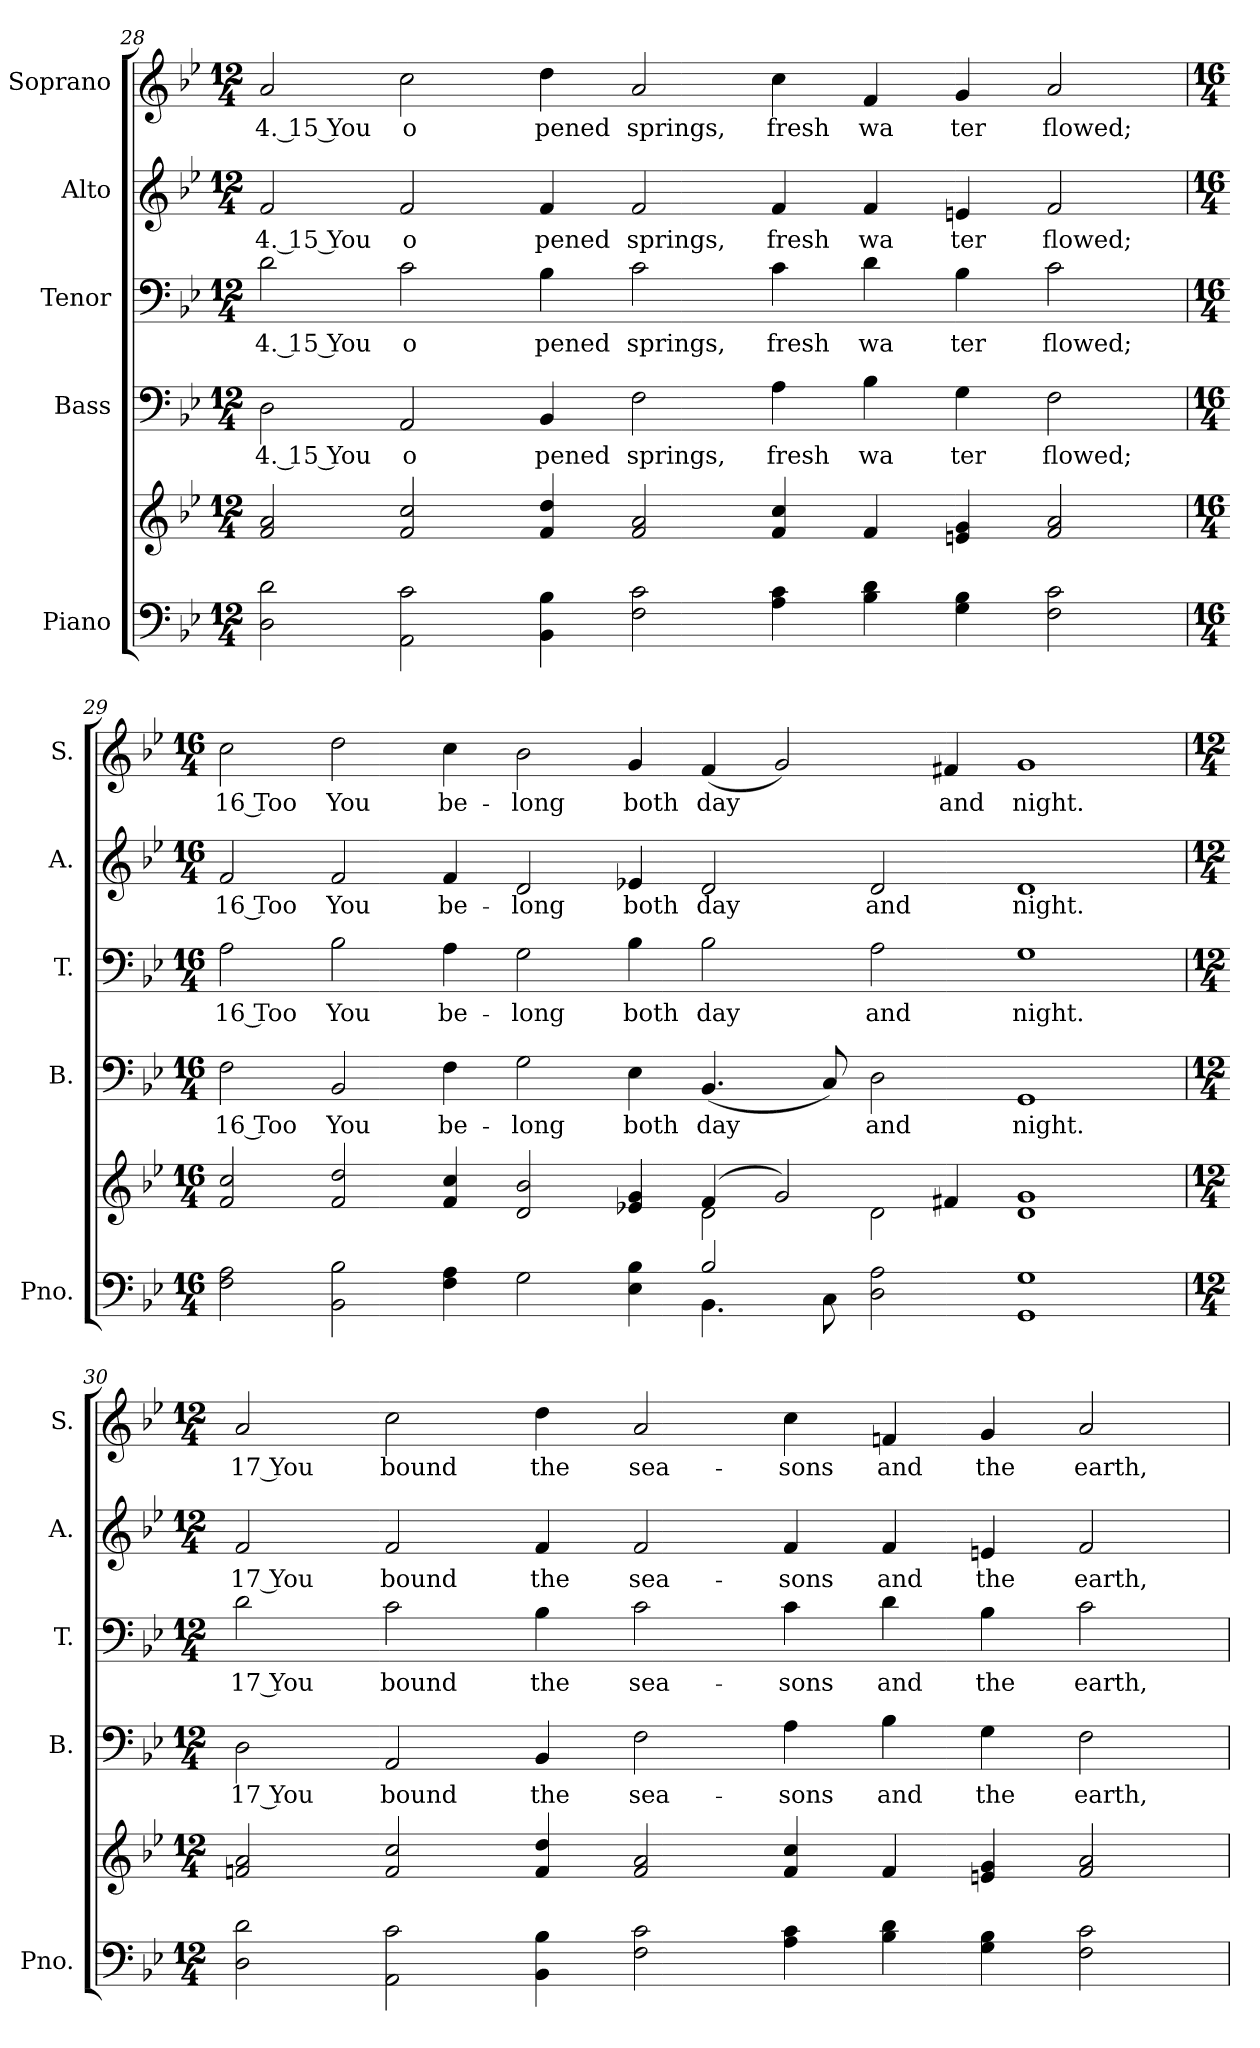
**kern	**kern	**kern	**text	**kern	**text	**kern	**text	**kern	**text
*part5	*part5	*part4	*part4	*part3	*part3	*part2	*part2	*part1	*part1
*staff6	*staff5	*staff4	*staff4	*staff3	*staff3	*staff2	*staff2	*staff1	*staff1
*I"Piano	*	*I"Bass	*	*I"Tenor	*	*I"Alto	*	*I"Soprano	*
*I'Pno.	*	*I'B.	*	*I'T.	*	*I'A.	*	*I'S.	*
!!LO:PB:g=z
*clefF4	*clefG2	*clefF4	*	*clefF4	*	*clefG2	*	*clefG2	*
*k[b-e-]	*k[b-e-]	*k[b-e-]	*	*k[b-e-]	*	*k[b-e-]	*	*k[b-e-]	*
*B-:	*B-:	*B-:	*	*B-:	*	*B-:	*	*B-:	*
*M12/4	*M12/4	*M12/4	*	*M12/4	*	*M12/4	*	*M12/4	*
=28	=28	=28	=28	=28	=28	=28	=28	=28	=28
!	!	!	!LO:LY:b:color=#000000	!	!	!	!	!	!
!	!	!	!	!	!LO:LY:b:color=#000000	!	!	!	!
!	!	!	!	!	!	!	!LO:LY:b:color=#000000	!	!
!	!	!	!	!	!	!	!	!	!LO:LY:b:color=#000000
2Di\ 2di	2fi/ 2ai	2Di\	4. 15 You	2di\	4. 15 You	2fi/	4. 15 You	2ai/	4. 15 You
!	!	!	!LO:LY:b:color=#000000	!	!	!	!	!	!
!	!	!	!	!	!LO:LY:b:color=#000000	!	!	!	!
!	!	!	!	!	!	!	!LO:LY:b:color=#000000	!	!
!	!	!	!	!	!	!	!	!	!LO:LY:b:color=#000000
2AAi\ 2ci	2fi/ 2cci	2AAi/	o	2ci\	o	2fi/	o	2cci\	o
!	!	!	!LO:LY:b:color=#000000	!	!	!	!	!	!
!	!	!	!	!	!LO:LY:b:color=#000000	!	!	!	!
!	!	!	!	!	!	!	!LO:LY:b:color=#000000	!	!
!	!	!	!	!	!	!	!	!	!LO:LY:b:color=#000000
4BB-i\ 4B-i	4fi/ 4ddi	4BB-i/	pened	4B-i\	pened	4fi/	pened	4ddi\	pened
!	!	!	!LO:LY:b:color=#000000	!	!	!	!	!	!
!	!	!	!	!	!LO:LY:b:color=#000000	!	!	!	!
!	!	!	!	!	!	!	!LO:LY:b:color=#000000	!	!
!	!	!	!	!	!	!	!	!	!LO:LY:b:color=#000000
2Fi\ 2ci	2fi/ 2ai	2Fi\	springs,	2ci\	springs,	2fi/	springs,	2ai/	springs,
!	!	!	!LO:LY:b:color=#000000	!	!	!	!	!	!
!	!	!	!	!	!LO:LY:b:color=#000000	!	!	!	!
!	!	!	!	!	!	!	!LO:LY:b:color=#000000	!	!
!	!	!	!	!	!	!	!	!	!LO:LY:b:color=#000000
4Ai\ 4ci	4fi/ 4cci	4Ai\	fresh	4ci\	fresh	4fi/	fresh	4cci\	fresh
!	!	!	!LO:LY:b:color=#000000	!	!	!	!	!	!
!	!	!	!	!	!LO:LY:b:color=#000000	!	!	!	!
!	!	!	!	!	!	!	!LO:LY:b:color=#000000	!	!
!	!	!	!	!	!	!	!	!	!LO:LY:b:color=#000000
4B-i\ 4di	4fi/	4B-i\	wa	4di\	wa	4fi/	wa	4fi/	wa
!	!	!	!LO:LY:b:color=#000000	!	!	!	!	!	!
!	!	!	!	!	!LO:LY:b:color=#000000	!	!	!	!
!	!	!	!	!	!	!	!LO:LY:b:color=#000000	!	!
!	!	!	!	!	!	!	!	!	!LO:LY:b:color=#000000
4Gi\ 4B-i	4eni/ 4gi	4Gi\	ter	4B-i\	ter	4eni/	ter	4gi/	ter
!	!	!	!LO:LY:b:color=#000000	!	!	!	!	!	!
!	!	!	!	!	!LO:LY:b:color=#000000	!	!	!	!
!	!	!	!	!	!	!	!LO:LY:b:color=#000000	!	!
!	!	!	!	!	!	!	!	!	!LO:LY:b:color=#000000
2Fi\ 2ci	2fi/ 2ai	2Fi\	flowed;	2ci\	flowed;	2fi/	flowed;	2ai/	flowed;
!!LO:PB:g=z
=29	=29	=29	=29	=29	=29	=29	=29	=29	=29
*M16/4	*M16/4	*M16/4	*	*M16/4	*	*M16/4	*	*M16/4	*
*^	*^	*	*	*	*	*	*	*	*
!	!	!	!	!	!LO:LY:b:color=#000000	!	!	!	!	!	!
!	!	!	!	!	!	!	!LO:LY:b:color=#000000	!	!	!	!
!	!	!	!	!	!	!	!	!	!LO:LY:b:color=#000000	!	!
!	!	!	!	!	!	!	!	!	!	!	!LO:LY:b:color=#000000
2Fi\ 2Ai	1ryy	2fi/ 2cci	1ryy	2Fi\	16 Too	2Ai\	16 Too	2fi/	16 Too	2cci\	16 Too
!	!	!	!	!	!LO:LY:b:color=#000000	!	!	!	!	!	!
!	!	!	!	!	!	!	!LO:LY:b:color=#000000	!	!	!	!
!	!	!	!	!	!	!	!	!	!LO:LY:b:color=#000000	!	!
!	!	!	!	!	!	!	!	!	!	!	!LO:LY:b:color=#000000
2BB-i\ 2B-i	.	2fi/ 2ddi	.	2BB-i/	You	2B-i\	You	2fi/	You	2ddi\	You
!	!	!	!	!	!LO:LY:b:color=#000000	!	!	!	!	!	!
!	!	!	!	!	!	!	!LO:LY:b:color=#000000	!	!	!	!
!	!	!	!	!	!	!	!	!	!LO:LY:b:color=#000000	!	!
!	!	!	!	!	!	!	!	!	!	!	!LO:LY:b:color=#000000
4Fi\ 4Ai	1ryy	4fi/ 4cci	1ryy	4Fi\	be-	4Ai\	be-	4fi/	be-	4cci\	be-
!	!	!	!	!	!LO:LY:b:color=#000000	!	!	!	!	!	!
!	!	!	!	!	!	!	!LO:LY:b:color=#000000	!	!	!	!
!	!	!	!	!	!	!	!	!	!LO:LY:b:color=#000000	!	!
!	!	!	!	!	!	!	!	!	!	!	!LO:LY:b:color=#000000
2Gi\	.	2di/ 2b-i	.	2Gi\	-long	2Gi\	-long	2di/	-long	2b-i\	-long
!	!	!	!	!	!LO:LY:b:color=#000000	!	!	!	!	!	!
!	!	!	!	!	!	!	!LO:LY:b:color=#000000	!	!	!	!
!	!	!	!	!	!	!	!	!	!LO:LY:b:color=#000000	!	!
!	!	!	!	!	!	!	!	!	!	!	!LO:LY:b:color=#000000
4E-i\ 4B-i	.	4e-Xi/ 4gi	.	4E-i\	both	4B-i\	both	4e-Xi/	both	4gi/	both
!	!	!	!	!	!LO:LY:b:color=#000000	!	!	!	!	!	!
!	!	!	!	!	!	!	!LO:LY:b:color=#000000	!	!	!	!
!	!	!	!	!	!	!	!	!	!LO:LY:b:color=#000000	!	!
!	!	!	!	!	!	!	!	!	!	!	!LO:LY:b:color=#000000
2B-i/	4.BB-i\	(4fi/	2di\	(4.BB-i/	day	2B-i\	day	2di/	day	(4fi/	day
.	.	2gi/)	.	.	.	.	.	.	.	2gi/)	.
.	8Ci\	.	.	8Ci/)	.	.	.	.	.	.	.
!	!	!	!	!	!LO:LY:b:color=#000000	!	!	!	!	!	!
!	!	!	!	!	!	!	!LO:LY:b:color=#000000	!	!	!	!
!	!	!	!	!	!	!	!	!	!LO:LY:b:color=#000000	!	!
2Di\ 2Ai	2ryy	.	2di\	2Di\	and	2Ai\	and	2di/	and	.	.
!	!	!	!	!	!	!	!	!	!	!	!LO:LY:b:color=#000000
.	.	4f#Xi/	.	.	.	.	.	.	.	4f#Xi/	and
!	!	!	!	!	!LO:LY:b:color=#000000	!	!	!	!	!	!
!	!	!	!	!	!	!	!LO:LY:b:color=#000000	!	!	!	!
!	!	!	!	!	!	!	!	!	!LO:LY:b:color=#000000	!	!
!	!	!	!	!	!	!	!	!	!	!	!LO:LY:b:color=#000000
1GGi 1Gi	1ryy	1di 1gi	1ryy	1GGi	night.	1Gi	night.	1di	night.	1gi	night.
*v	*v	*	*	*	*	*	*	*	*	*	*
*	*v	*v	*	*	*	*	*	*	*	*
!!LO:PB:g=z
=30	=30	=30	=30	=30	=30	=30	=30	=30	=30
*M12/4	*M12/4	*M12/4	*	*M12/4	*	*M12/4	*	*M12/4	*
*^	*^	*	*	*	*	*	*	*	*
!	!	!	!	!	!LO:LY:b:color=#000000	!	!	!	!	!	!
*v	*v	*	*	*	*	*	*	*	*	*	*
*	*v	*v	*	*	*	*	*	*	*	*
*^	*^	*	*	*	*	*	*	*	*
!	!	!	!	!	!	!	!LO:LY:b:color=#000000	!	!	!	!
*v	*v	*	*	*	*	*	*	*	*	*	*
*	*v	*v	*	*	*	*	*	*	*	*
*^	*^	*	*	*	*	*	*	*	*
!	!	!	!	!	!	!	!	!	!LO:LY:b:color=#000000	!	!
*v	*v	*	*	*	*	*	*	*	*	*	*
*	*v	*v	*	*	*	*	*	*	*	*
*^	*^	*	*	*	*	*	*	*	*
!	!	!	!	!	!	!	!	!	!	!	!LO:LY:b:color=#000000
*v	*v	*	*	*	*	*	*	*	*	*	*
*	*v	*v	*	*	*	*	*	*	*	*
2Di\ 2di	2fni/ 2ai	2Di\	17 You	2di\	17 You	2fi/	17 You	2ai/	17 You
!	!	!	!LO:LY:b:color=#000000	!	!	!	!	!	!
!	!	!	!	!	!LO:LY:b:color=#000000	!	!	!	!
!	!	!	!	!	!	!	!LO:LY:b:color=#000000	!	!
!	!	!	!	!	!	!	!	!	!LO:LY:b:color=#000000
2AAi\ 2ci	2fi/ 2cci	2AAi/	bound	2ci\	bound	2fi/	bound	2cci\	bound
!	!	!	!LO:LY:b:color=#000000	!	!	!	!	!	!
!	!	!	!	!	!LO:LY:b:color=#000000	!	!	!	!
!	!	!	!	!	!	!	!LO:LY:b:color=#000000	!	!
!	!	!	!	!	!	!	!	!	!LO:LY:b:color=#000000
4BB-i\ 4B-i	4fi/ 4ddi	4BB-i/	the	4B-i\	the	4fi/	the	4ddi\	the
!	!	!	!LO:LY:b:color=#000000	!	!	!	!	!	!
!	!	!	!	!	!LO:LY:b:color=#000000	!	!	!	!
!	!	!	!	!	!	!	!LO:LY:b:color=#000000	!	!
!	!	!	!	!	!	!	!	!	!LO:LY:b:color=#000000
2Fi\ 2ci	2fi/ 2ai	2Fi\	sea-	2ci\	sea-	2fi/	sea-	2ai/	sea-
!	!	!	!LO:LY:b:color=#000000	!	!	!	!	!	!
!	!	!	!	!	!LO:LY:b:color=#000000	!	!	!	!
!	!	!	!	!	!	!	!LO:LY:b:color=#000000	!	!
!	!	!	!	!	!	!	!	!	!LO:LY:b:color=#000000
4Ai\ 4ci	4fi/ 4cci	4Ai\	-sons	4ci\	-sons	4fi/	-sons	4cci\	-sons
!	!	!	!LO:LY:b:color=#000000	!	!	!	!	!	!
!	!	!	!	!	!LO:LY:b:color=#000000	!	!	!	!
!	!	!	!	!	!	!	!LO:LY:b:color=#000000	!	!
!	!	!	!	!	!	!	!	!	!LO:LY:b:color=#000000
4B-i\ 4di	4fi/	4B-i\	and	4di\	and	4fi/	and	4fni/	and
!	!	!	!LO:LY:b:color=#000000	!	!	!	!	!	!
!	!	!	!	!	!LO:LY:b:color=#000000	!	!	!	!
!	!	!	!	!	!	!	!LO:LY:b:color=#000000	!	!
!	!	!	!	!	!	!	!	!	!LO:LY:b:color=#000000
4Gi\ 4B-i	4eni/ 4gi	4Gi\	the	4B-i\	the	4eni/	the	4gi/	the
!	!	!	!LO:LY:b:color=#000000	!	!	!	!	!	!
!	!	!	!	!	!LO:LY:b:color=#000000	!	!	!	!
!	!	!	!	!	!	!	!LO:LY:b:color=#000000	!	!
!	!	!	!	!	!	!	!	!	!LO:LY:b:color=#000000
2Fi\ 2ci	2fi/ 2ai	2Fi\	earth,	2ci\	earth,	2fi/	earth,	2ai/	earth,
=	=	=	=	=	=	=	=	=	=
*-	*-	*-	*-	*-	*-	*-	*-	*-	*-
